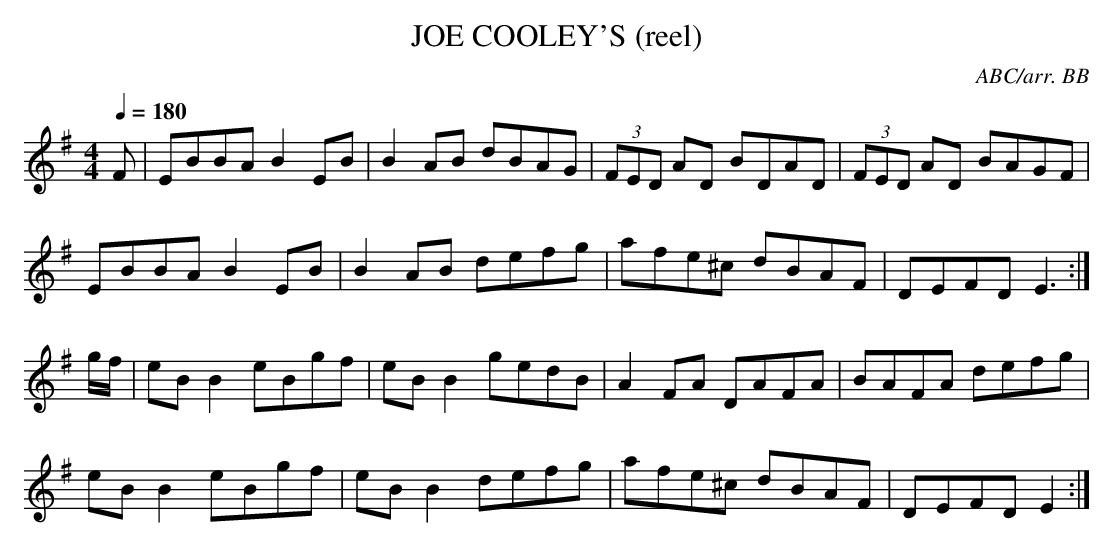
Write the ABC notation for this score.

X:1
T:JOE COOLEY'S (reel)
C:ABC/arr. BB
M:4/4
L:1/8
Q:1/4=180
K:Em
F|EBBA B2 EB|B2 AB dBAG|(3FED AD BDAD|(3FED AD BAGF|
EBBA B2 EB|B2 AB defg|afe^c dBAF|DEFD E3 :|
g/f/|eBB2 eBgf|eBB2 gedB|A2 FA DAFA|BAFA defg|
eBB2 eBgf|eBB2 defg|afe^c dBAF|DEFD E2 :|
